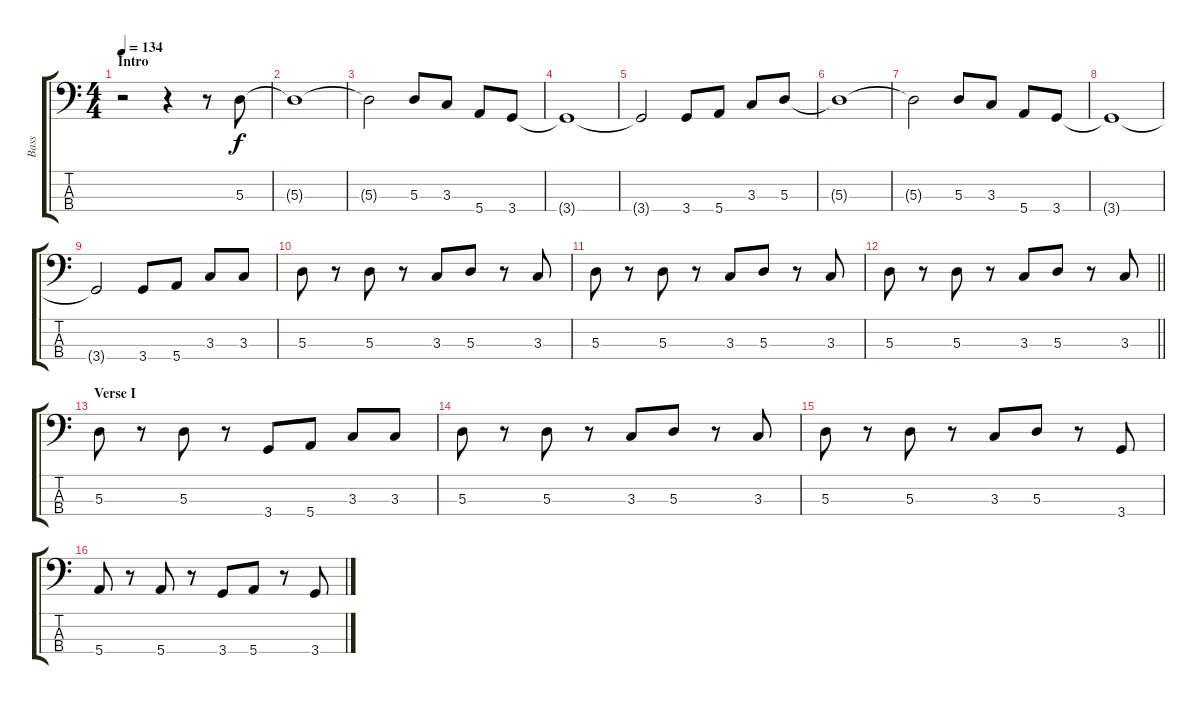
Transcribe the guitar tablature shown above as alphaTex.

\track ("Bass" "Bass") {instrument fretlessbass}
\staff {score tabs}
\tuning (G2 D2 A1 E1) {hide}
\ts (4 4)
\section ("" "Intro")
\tempo 134
\clef f4
\ks c
r.2{dy f instrument fretlessbass} r.4 r.8 5.3.8 |
5.3{t}.1 |
5.3{t}.2 5.3.8 3.3.8 5.4.8 3.4.8 |
3.4{t}.1 |
3.4{t}.2 3.4.8 5.4.8 3.3.8 5.3.8 |
5.3{t}.1 |
5.3{t}.2 5.3.8 3.3.8 5.4.8 3.4.8 |
3.4{t}.1 |
3.4{t}.2 3.4.8 5.4.8 3.3.8 3.3.8 |
5.3.8 r.8 5.3.8 r.8 3.3.8 5.3.8 r.8 3.3.8 |
5.3.8 r.8 5.3.8 r.8 3.3.8 5.3.8 r.8 3.3.8 |
\barLineRight lightlight
5.3.8 r.8 5.3.8 r.8 3.3.8 5.3.8 r.8 3.3.8 |
\section ("" "Verse I")
5.3.8 r.8 5.3.8 r.8 3.4.8 5.4.8 3.3.8 3.3.8 |
5.3.8 r.8 5.3.8 r.8 3.3.8 5.3.8 r.8 3.3.8 |
5.3.8 r.8 5.3.8 r.8 3.3.8 5.3.8 r.8 3.4.8 |
5.4.8 r.8 5.4.8 r.8 3.4.8 5.4.8 r.8 3.4.8
